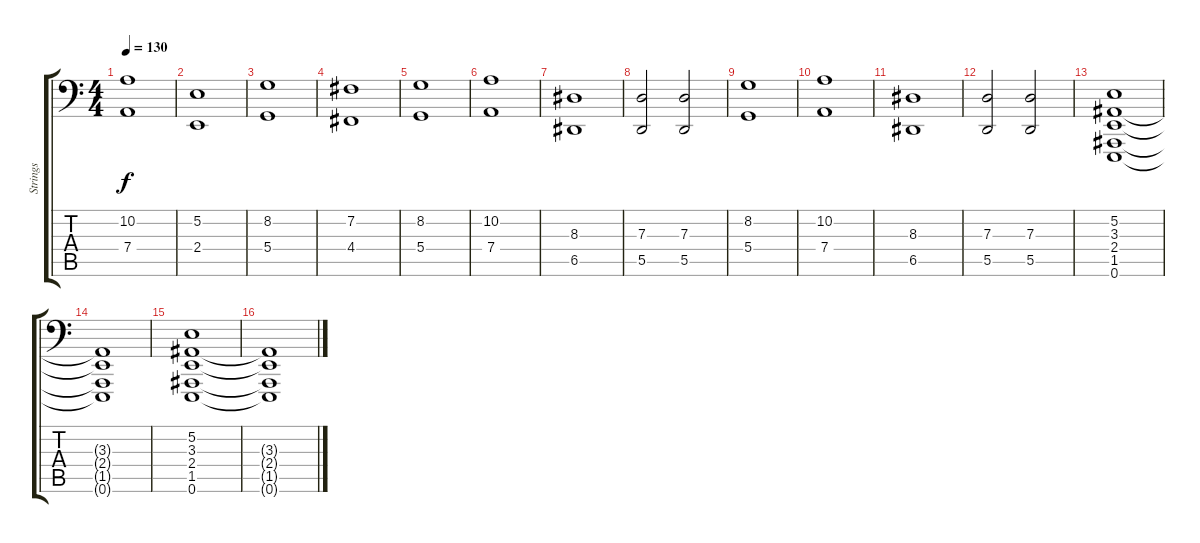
\track ("Strings" "Strings") {instrument synthstrings1}
\staff {score tabs}
\tuning (E3 B2 G2 D2 A1 E1) {hide}
\ts (4 4)
\tempo 130
\clef f4
\ks c
(10.2 7.4).1{dy f} |
(5.2 2.4).1 |
(8.2 5.4).1 |
(7.2 4.4).1 |
(8.2 5.4).1 |
(10.2 7.4).1 |
(8.3 6.5).1 |
(7.3 5.5).2 (7.3 5.5).2 |
(8.2 5.4).1 |
(10.2 7.4).1 |
(8.3 6.5).1 |
(7.3 5.5).2 (7.3 5.5).2 |
(5.2 3.3 2.4 1.5 0.6).1 |
(3.3{t} 2.4{t} 1.5{t} 0.6{t}).1 |
(5.2 3.3 2.4 1.5 0.6).1 |
(3.3{t} 2.4{t} 1.5{t} 0.6{t}).1
